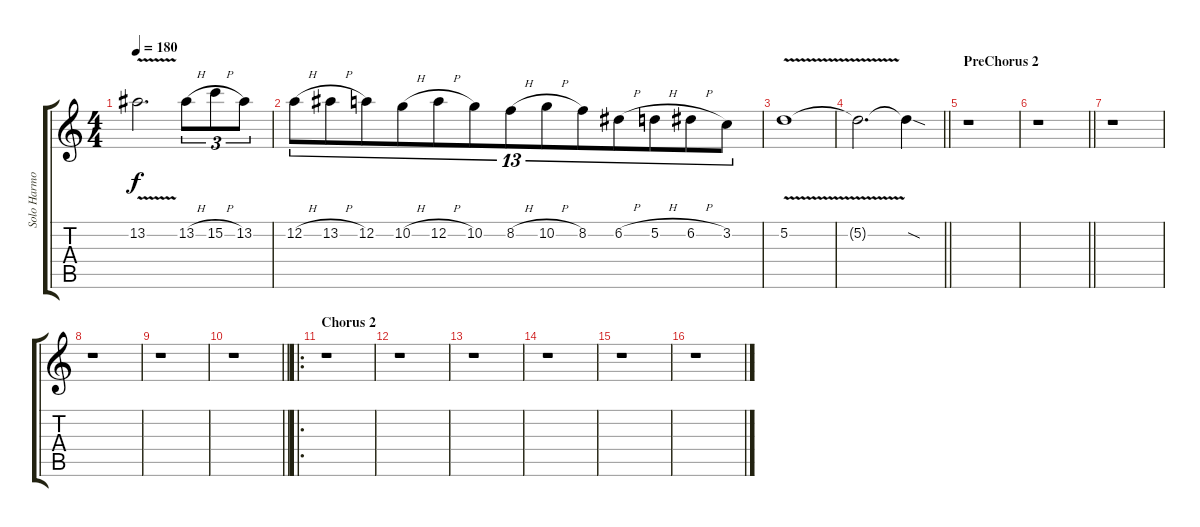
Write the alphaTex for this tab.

\track ("Solo Harmony" "Solo Harmo") {instrument distortionguitar}
\staff {score tabs}
\tuning (D4 A3 F3 C3 G2 C2) {hide}
\ts (4 4)
\tempo 180
\clef g2
\ks c
13.2{v}.2{d dy f} 13.2{h}.8{tu (3 2)} 15.2{h}.8{tu (3 2)} 13.2.8{tu (3 2)} |
12.2{h}.8{tu (13 8)} 13.2{h}.8{tu (13 8)} 12.2.8{tu (13 8)} 10.2{h}.8{tu (13 8)} 12.2{h}.8{tu (13 8)} 10.2.8{tu (13 8)} 8.2{h}.8{tu (13 8)} 10.2{h}.8{tu (13 8)} 8.2.8{tu (13 8)} 6.2{h}.8{tu (13 8)} 5.2{h}.8{tu (13 8)} 6.2{h}.8{tu (13 8)} 3.2.8{tu (13 8)} |
5.2{v}.1 |
\barLineRight lightlight
5.2{t}.2{d} 5.2{sod t}.4 |
\section ("" "PreChorus 2")
r.1 |
\barLineRight lightlight
r.1 |
r.1 |
r.1 |
r.1 |
\barLineRight lightlight
r.1 |
\ro
\section ("" "Chorus 2")
r.1 |
r.1 |
r.1 |
r.1 |
r.1 |
r.1
